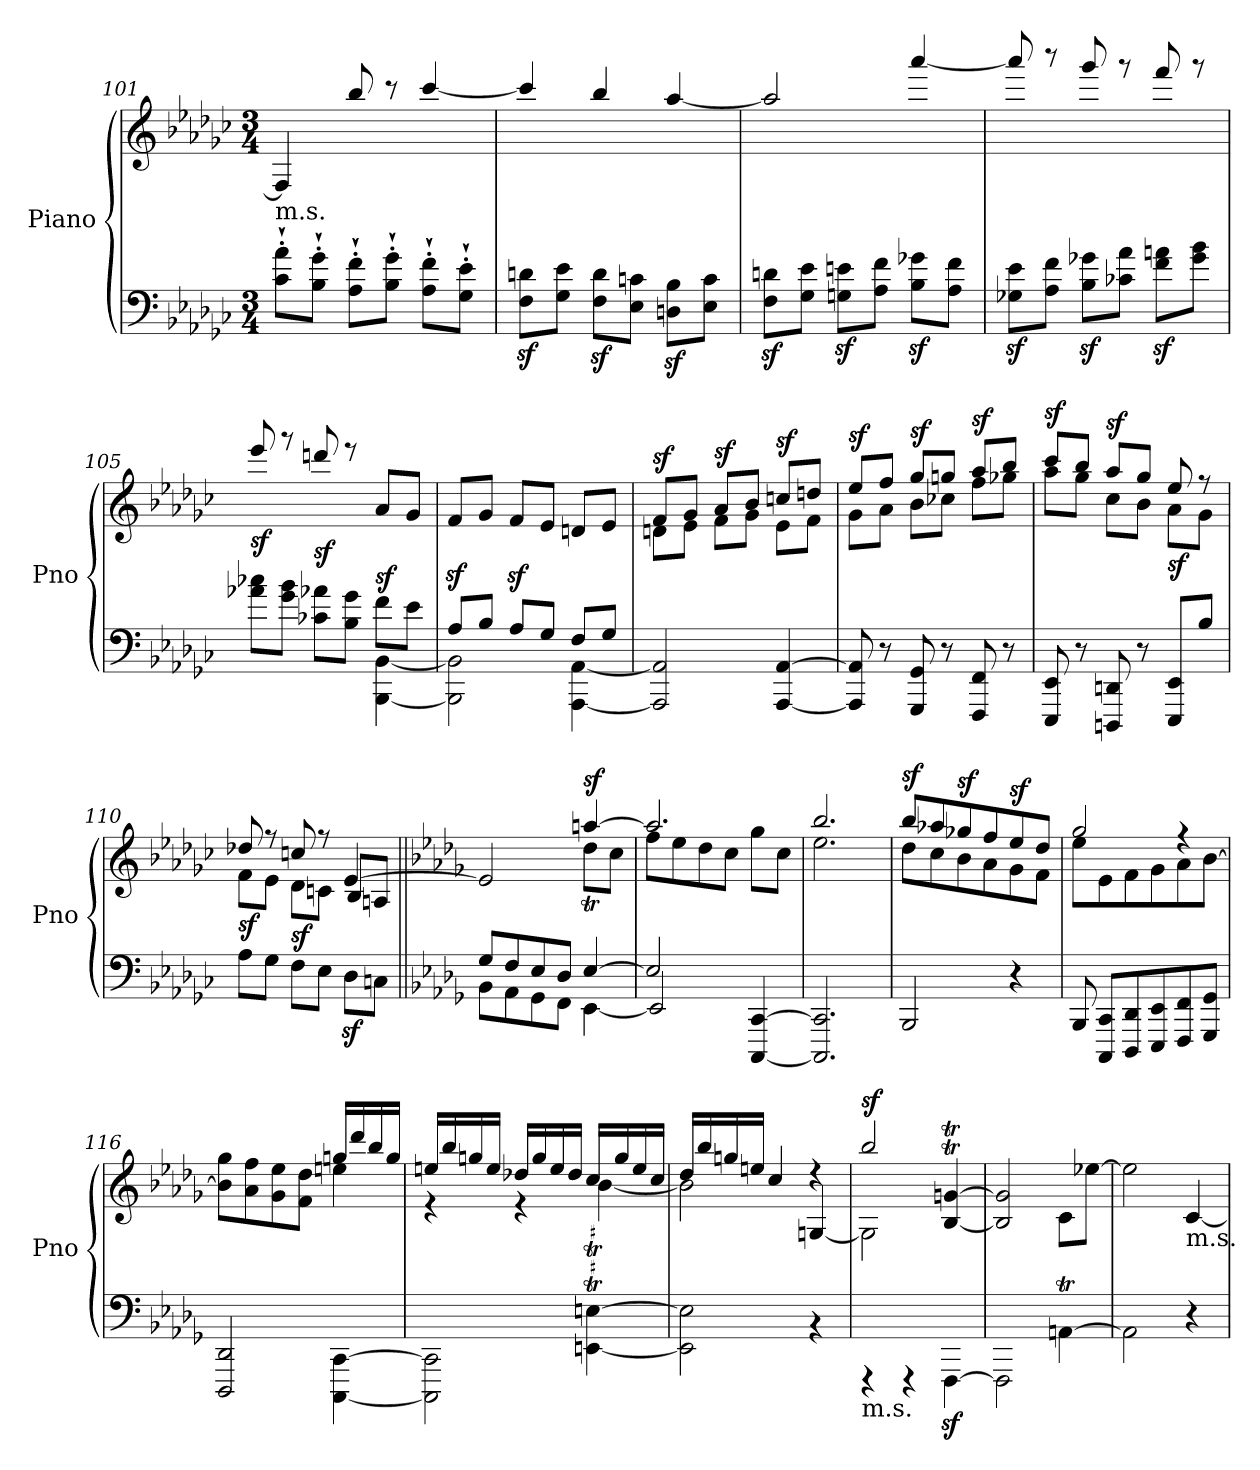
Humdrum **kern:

**kern	**kern	**dynam
*part1	*part1	*part1
*staff2	*staff1	*staff1/2
*I"Piano	*	*
*I'Pno	*	*
*clefF4	*clefG2	*
*k[b-e-a-d-g-c-]	*k[b-e-a-d-g-c-]	*
*G-:	*G-:	*
*M3/4	*M3/4	*
=101	=101	=101
!LO:TX:a:t=m.s.	!	!
8c-\'` 8a-\'`L	4F/]	.
8B-\'` 8g-\'`J	.	.
8A-\'` 8f\'`L	8bb-/	.
8B-\'` 8g-\'`J	8rccc	.
8A-\'` 8f\'`L	[4ccc-/	.
8G-\'` 8e-\'`J	.	.
=102	=102	=102
8F\z> 8dn\z>L	4ccc-/]	.
8G-\ 8e-\J	.	.
8F\z> 8d\z>L	4bb-/	.
8E-\ 8cn\J	.	.
8Dn\z> 8B-\z>L	[4aa-/	.
8E-\ 8c\J	.	.
=103	=103	=103
8F\z> 8dn\z>L	2aa-/]	.
8G-\ 8e-\J	.	.
8Gn\z> 8en\z>L	.	.
8A-\ 8f\J	.	.
8B-\z> 8g-X\z>L	[4aaa-/	.
8A-\ 8f\J	.	.
=104	=104	=104
8G-X\z> 8e-\z>L	8aaa-/]	.
8A-\ 8f\J	8rbbb	.
8B-\z> 8g-X\z>L	8ggg-/	.
8c-X\ 8a-\J	8rggg	.
8f\z> 8an\z>L	8fff/	.
8g-\ 8b-\J	8rggg	.
!!LO:LB:g=z
=105	=105	=105
*^	*	*
!	!	!	!LO:DY:a=2
8a-X\ 8cc-X\L	2ryy	8eee-/	sf
8g-\ 8b-\J	.	8rggg	.
!	!	!	!LO:DY:a=2
8c-X\ 8a-X\L	.	8dddn/	sf
8B-\ 8g-\J	.	8reee	.
!	!	!	!LO:DY:a=2
8f\L	[4BBB-\ [4BB-\	8a-/L	sf
8e-\J	.	8g-/J	.
=106	=106	=106	=106
8A-/L	2BBB-\] 2BB-\]	8fz</L	.
8B-/J	.	8g-/J	.
8A-/L	.	8fz</L	.
8G-/J	.	8e-/J	.
8F/L	[4AAA-\ [4AA-\	8dn/L	.
8G-/J	.	8e-/J	.
*v	*v	*	*
=107	=107	=107
*	*^	*
!	!	!	!LO:DY:a
2AAA-/] 2AA-/]	8f/L	8dn\L	sf
.	8g-/J	8e-\J	.
!	!	!	!LO:DY:a
.	8a-/L	8f\L	sf
.	8b-/J	8g-\J	.
!	!	!	!LO:DY:a
[4AAA-/ [4AA-/	8ccn/L	8e-\L	sf
.	8ddn/J	8f\J	.
=108	=108	=108	=108
!	!	!	!LO:DY:a
8AAA-/] 8AA-/]	8ee-/L	8g-\L	sf
8r	8ff/J	8a-\J	.
!	!	!	!LO:DY:a
8GGG-/ 8GG-/	8gg-/L	8b-\L	sf
8r	8ggn/J	8cc-X\J	.
!	!	!	!LO:DY:a
8FFF/ 8FF/	8aa-/L	8ff\L	sf
8r	8bb-/J	8gg-X\J	.
=109	=109	=109	=109
!	!	!	!LO:DY:a
8EEE-/ 8EE-/	8ccc-/L	8aa-\L	sf
8r	8bb-/J	8gg-\J	.
!	!	!	!LO:DY:a
8DDDn/ 8DDn/	8aa-/L	8cc-\L	sf
8r	8gg-/J	8b-\J	.
!	!	!	!LO:DY:b
8EEE-/ 8EE-/L	8ee-/	8a-\L	sf
8B-/J	8rff	8g-\J	.
!!LO:LB:g=z	!!
=110	=110	=110	=110
!	!	!	!LO:DY:b
8A-\L	8dd-X/	8f\L	sf
8G-\J	8rff	8e-\J	.
!	!	!	!LO:DY:b
8F\L	8ccn/	8d-\L	sf
8E-\J	8rff	8cn\J	.
8D-z>\L	[4e-/	8B-/L	.
8Cn\J	.	8An/J	.
=111||	=111||	=111||	=111||
*k[b-e-a-d-g-]	*k[b-e-a-d-g-]	*	*
*D-:	*D-:	*	*
*^	*	*	*
8G-/L	8BB-\L	2e-/]	2ryy	.
8F/	8AA-\	.	.	.
8E-/	8GG-\	.	.	.
8D-/J	8FF\J	.	.	.
!	!	!	!	!LO:DY:a
[4E-/	[4EE-\	[4aan/	8dd-T\L	sf
.	.	.	8cc\J	.
=112	=112	=112	=112	=112
2E-/]	2EE-/]	2.aa/]	8ff\L	.
.	.	.	8ee-\	.
.	.	.	8dd-\	.
.	.	.	8cc\J	.
[4CCC/ [4CC/	4ryy	.	8gg-TTT\L	.
.	.	.	8cc\J	.
*v	*v	*	*	*
=113	=113	=113	=113
2.CCC/] 2.CC/]	2.bb-/	2.ee-\	.
=114	=114	=114	=114
!	!	!	!LO:DY:a
2BBB-/	8bb-/L	8dd-\L	sf
.	8aa-X/	8cc\	.
!	!	!	!LO:DY:a
.	8gg-X/	8b-\	sf
.	8ff/	8a-\	.
!	!	!	!LO:DY:a
4r	8ee-/	8g-\	sf
.	8dd-/J	8f\J	.
!!LO:PB:g=z	!!
=115	=115	=115	=115
8BBB-/	8ee-\L	2gg-/	.
8CCC/ 8CC/L	8e-\	.	.
8DDD-/ 8DD-/	8f\	.	.
8EEE-/ 8EE-/	8g-\	.	.
8FFF/ 8FF/	8a-\	4rff	.
8GGG-/ 8GG-/J	[8b-\J	.	.
=116	=116	=116	=116
2DDD-/ 2DD-/	8b-\] 8gg-\L	2ryy	.
.	8a-\ 8ff\	.	.
.	8g-\ 8ee-\	.	.
.	8f\ 8dd-\J	.	.
[4CCC\ [4CC\	16ggn/LL	4een\	.
.	16ddd-/	.	.
.	16bb-/	.	.
.	16gg/JJ	.	.
=117	=117	=117	=117
2CCC\] 2CC\]	16een/LL	4re	.
.	16bb-/	.	.
.	16ggn/	.	.
.	16ee/JJ	.	.
.	16dd-X/LL	4re	.
.	16gg/	.	.
.	16ee/	.	.
.	16dd-/JJ	.	.
[4EEn\T [4En\T	16cc/LL	[4b-\	.
.	16gg/	.	.
.	16ee/	.	.
.	16cc/JJ	.	.
=118	=118	=118	=118
2EE\] 2E\]	16dd-/LL	2b-\]	.
.	16bb-/	.	.
.	16ggn/	.	.
.	16een/JJ	.	.
.	4cc/	.	.
4rBB	4r	[4Gn/	.
!!LO:LB:g=z	!!
=119	=119	=119	=119
!LO:TX:b:t=m.s.	!	!	!
!	!	!	!LO:DY:a
4rFFF	2bb-/	2G\]	sf
4rFFF	.	.	.
[4FFFz<\	[4B-/T [4gn/T	4ryy	.
*	*v	*v	*
=120	=120	=120
2FFF\]	2B-/]TTT 2g/]TTT	.
[4AAnt\	8c\L	.
.	[8ee-X\J	.
=121	=121	=121
2AA\]	2ee-\]	.
!	!LO:TX:b:t=m.s.	!
4r	[4c/	.
=	=	=
*-	*-	*-
